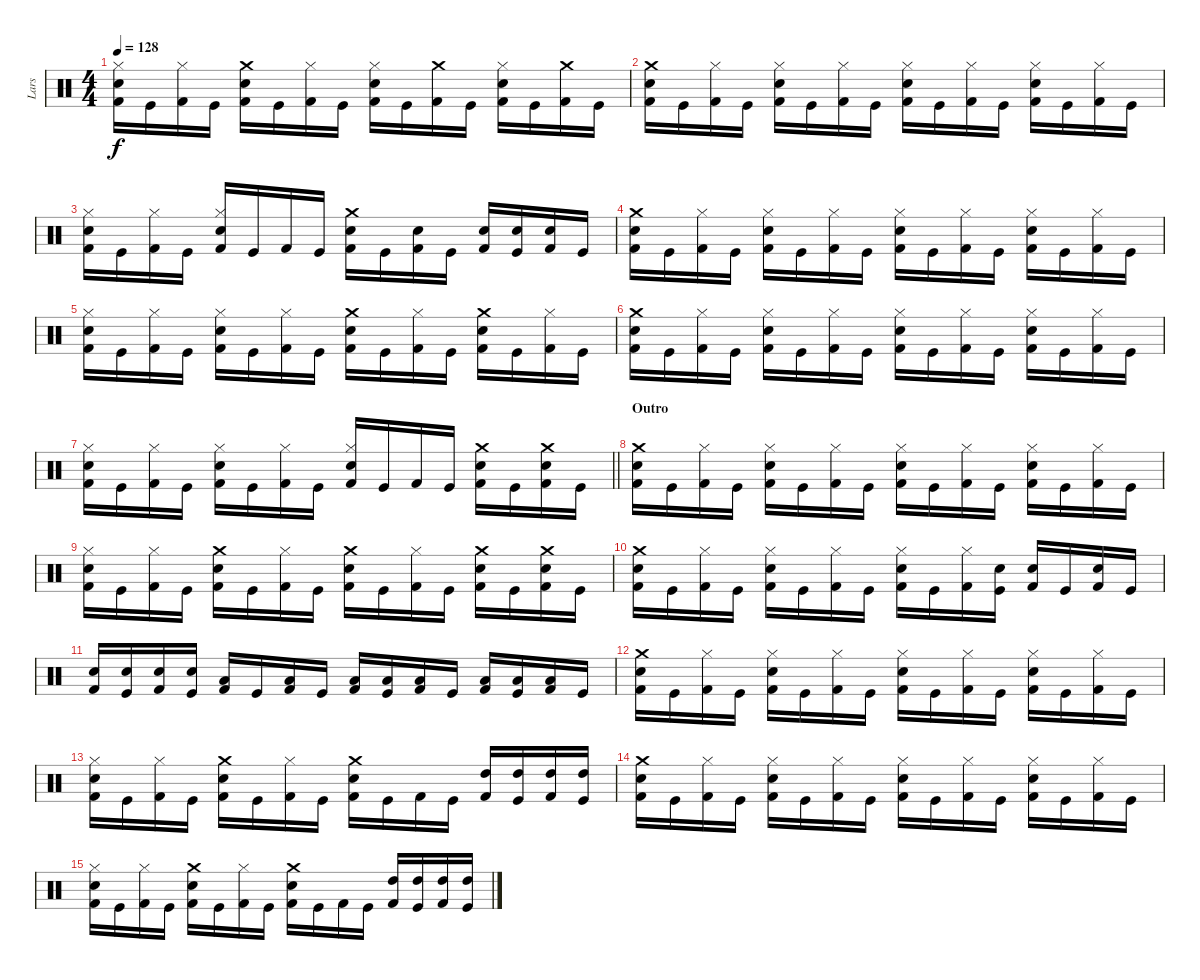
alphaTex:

\track ("Lars" "Lars") {instrument percussion}
\staff {score}
\articulation defaults
\ts (4 4)
\tempo 128
\clef neutral
\ks c
("Snare (hit) 2" "Hi-Hat (closed)" "Kick (hit) 2").16{dy f} "Kick (hit)".16 ("Hi-Hat (closed)" "Kick (hit) 2").16 "Kick (hit)".16 ("Crash medium (hit)" "Snare (hit) 2" "Kick (hit) 2").16 "Kick (hit)".16 ("Hi-Hat (closed)" "Kick (hit) 2").16 "Kick (hit)".16 ("Snare (hit) 2" "Hi-Hat (closed)" "Kick (hit) 2").16 "Kick (hit)".16 ("Crash medium (hit)" "Kick (hit) 2").16 "Kick (hit)".16 ("Snare (hit) 2" "Hi-Hat (closed)" "Kick (hit) 2").16 "Kick (hit)".16 ("Crash medium (hit)" "Kick (hit) 2").16 "Kick (hit)".16 |
("Snare (hit) 2" "Crash medium (hit)" "Kick (hit) 2").16 "Kick (hit)".16 ("Hi-Hat (closed)" "Kick (hit) 2").16 "Kick (hit)".16 ("Snare (hit) 2" "Hi-Hat (closed)" "Kick (hit) 2").16 "Kick (hit)".16 ("Hi-Hat (closed)" "Kick (hit) 2").16 "Kick (hit)".16 ("Snare (hit) 2" "Hi-Hat (closed)" "Kick (hit) 2").16 "Kick (hit)".16 ("Hi-Hat (closed)" "Kick (hit) 2").16 "Kick (hit)".16 ("Snare (hit) 2" "Hi-Hat (closed)" "Kick (hit) 2").16 "Kick (hit)".16 ("Hi-Hat (closed)" "Kick (hit) 2").16 "Kick (hit)".16 |
("Snare (hit) 2" "Hi-Hat (closed)" "Kick (hit) 2").16 "Kick (hit)".16 ("Hi-Hat (closed)" "Kick (hit) 2").16 "Kick (hit)".16 ("Snare (hit) 2" "Hi-Hat (closed)" "Kick (hit) 2").16 "Kick (hit)".16 "Kick (hit) 2".16 "Kick (hit)".16 ("Snare (hit) 2" "Crash medium (hit)" "Kick (hit) 2").16 "Kick (hit)".16 ("Snare (hit) 2" "Kick (hit) 2").16 "Kick (hit)".16 ("Snare (hit) 2" "Kick (hit) 2").16 ("Snare (hit) 2" "Kick (hit)").16 ("Snare (hit) 2" "Kick (hit) 2").16 "Kick (hit)".16 |
("Snare (hit) 2" "Crash medium (hit)" "Kick (hit) 2").16 "Kick (hit)".16 ("Hi-Hat (closed)" "Kick (hit) 2").16 "Kick (hit)".16 ("Snare (hit) 2" "Hi-Hat (closed)" "Kick (hit) 2").16 "Kick (hit)".16 ("Hi-Hat (closed)" "Kick (hit) 2").16 "Kick (hit)".16 ("Snare (hit) 2" "Hi-Hat (closed)" "Kick (hit) 2").16 "Kick (hit)".16 ("Hi-Hat (closed)" "Kick (hit) 2").16 "Kick (hit)".16 ("Snare (hit) 2" "Hi-Hat (closed)" "Kick (hit) 2").16 "Kick (hit)".16 ("Hi-Hat (closed)" "Kick (hit) 2").16 "Kick (hit)".16 |
("Snare (hit) 2" "Hi-Hat (closed)" "Kick (hit) 2").16 "Kick (hit)".16 ("Hi-Hat (closed)" "Kick (hit) 2").16 "Kick (hit)".16 ("Snare (hit) 2" "Hi-Hat (closed)" "Kick (hit) 2").16 "Kick (hit)".16 ("Hi-Hat (closed)" "Kick (hit) 2").16 "Kick (hit)".16 ("Crash medium (hit)" "Snare (hit) 2" "Kick (hit) 2").16 "Kick (hit)".16 ("Hi-Hat (closed)" "Kick (hit) 2").16 "Kick (hit)".16 ("Crash medium (hit)" "Snare (hit) 2" "Kick (hit) 2").16 "Kick (hit)".16 ("Hi-Hat (closed)" "Kick (hit) 2").16 "Kick (hit)".16 |
("Snare (hit) 2" "Crash medium (hit)" "Kick (hit) 2").16 "Kick (hit)".16 ("Hi-Hat (closed)" "Kick (hit) 2").16 "Kick (hit)".16 ("Snare (hit) 2" "Hi-Hat (closed)" "Kick (hit) 2").16 "Kick (hit)".16 ("Hi-Hat (closed)" "Kick (hit) 2").16 "Kick (hit)".16 ("Snare (hit) 2" "Hi-Hat (closed)" "Kick (hit) 2").16 "Kick (hit)".16 ("Hi-Hat (closed)" "Kick (hit) 2").16 "Kick (hit)".16 ("Snare (hit) 2" "Hi-Hat (closed)" "Kick (hit) 2").16 "Kick (hit)".16 ("Hi-Hat (closed)" "Kick (hit) 2").16 "Kick (hit)".16 |
\barLineRight lightlight
("Snare (hit) 2" "Hi-Hat (closed)" "Kick (hit) 2").16 "Kick (hit)".16 ("Hi-Hat (closed)" "Kick (hit) 2").16 "Kick (hit)".16 ("Hi-Hat (closed)" "Snare (hit) 2" "Kick (hit) 2").16 "Kick (hit)".16 ("Hi-Hat (closed)" "Kick (hit) 2").16 "Kick (hit)".16 ("Snare (hit) 2" "Hi-Hat (closed)" "Kick (hit) 2").16 "Kick (hit)".16 "Kick (hit) 2".16 "Kick (hit)".16 ("Crash medium (hit)" "Snare (hit) 2" "Kick (hit) 2").16 "Kick (hit)".16 ("Crash medium (hit)" "Snare (hit) 2" "Kick (hit) 2").16 "Kick (hit)".16 |
\section ("" "Outro")
("Snare (hit) 2" "Crash medium (hit)" "Kick (hit) 2").16 "Kick (hit)".16 ("Hi-Hat (closed)" "Kick (hit) 2").16 "Kick (hit)".16 ("Snare (hit) 2" "Hi-Hat (closed)" "Kick (hit) 2").16 "Kick (hit)".16 ("Hi-Hat (closed)" "Kick (hit) 2").16 "Kick (hit)".16 ("Snare (hit) 2" "Hi-Hat (closed)" "Kick (hit) 2").16 "Kick (hit)".16 ("Hi-Hat (closed)" "Kick (hit) 2").16 "Kick (hit)".16 ("Snare (hit) 2" "Hi-Hat (closed)" "Kick (hit) 2").16 "Kick (hit)".16 ("Hi-Hat (closed)" "Kick (hit) 2").16 "Kick (hit)".16 |
("Snare (hit) 2" "Hi-Hat (closed)" "Kick (hit) 2").16 "Kick (hit)".16 ("Hi-Hat (closed)" "Kick (hit) 2").16 "Kick (hit)".16 ("Crash medium (hit)" "Snare (hit) 2" "Kick (hit) 2").16 "Kick (hit)".16 ("Hi-Hat (closed)" "Kick (hit) 2").16 "Kick (hit)".16 ("Crash medium (hit)" "Snare (hit) 2" "Kick (hit) 2").16 "Kick (hit)".16 ("Hi-Hat (closed)" "Kick (hit) 2").16 "Kick (hit)".16 ("Crash medium (hit)" "Snare (hit) 2" "Kick (hit) 2").16 "Kick (hit)".16 ("Crash medium (hit)" "Snare (hit) 2" "Kick (hit) 2").16 "Kick (hit)".16 |
("Snare (hit) 2" "Crash medium (hit)" "Kick (hit) 2").16 "Kick (hit)".16 ("Hi-Hat (closed)" "Kick (hit) 2").16 "Kick (hit)".16 ("Snare (hit) 2" "Hi-Hat (closed)" "Kick (hit) 2").16 "Kick (hit)".16 ("Hi-Hat (closed)" "Kick (hit) 2").16 "Kick (hit)".16 ("Snare (hit) 2" "Hi-Hat (closed)" "Kick (hit) 2").16 "Kick (hit)".16 ("Hi-Hat (closed)" "Kick (hit) 2").16 ("Snare (hit) 2" "Kick (hit)").16 ("Snare (hit) 2" "Kick (hit) 2").16 "Kick (hit)".16 ("Snare (hit) 2" "Kick (hit) 2").16 "Kick (hit)".16 |
("Snare (hit) 2" "Kick (hit) 2").16 ("Snare (hit) 2" "Kick (hit)").16 ("Snare (hit) 2" "Kick (hit) 2").16 ("Snare (hit) 2" "Kick (hit)").16 ("Low Tom (hit)" "Kick (hit) 2").16 "Kick (hit)".16 ("Low Tom (hit)" "Kick (hit) 2").16 "Kick (hit)".16 ("Low Tom (hit)" "Kick (hit) 2").16 ("Low Tom (hit)" "Kick (hit)").16 ("Low Tom (hit)" "Kick (hit) 2").16 "Kick (hit)".16 ("Low Tom (hit)" "Kick (hit) 2").16 ("Low Tom (hit)" "Kick (hit)").16 ("Low Tom (hit)" "Kick (hit) 2").16 "Kick (hit)".16 |
("Crash medium (hit)" "Snare (hit) 2" "Kick (hit) 2").16 "Kick (hit)".16 ("Hi-Hat (closed)" "Kick (hit) 2").16 "Kick (hit)".16 ("Snare (hit) 2" "Hi-Hat (closed)" "Kick (hit) 2").16 "Kick (hit)".16 ("Hi-Hat (closed)" "Kick (hit) 2").16 "Kick (hit)".16 ("Snare (hit) 2" "Hi-Hat (closed)" "Kick (hit) 2").16 "Kick (hit)".16 ("Hi-Hat (closed)" "Kick (hit) 2").16 "Kick (hit)".16 ("Snare (hit) 2" "Hi-Hat (closed)" "Kick (hit) 2").16 "Kick (hit)".16 ("Hi-Hat (closed)" "Kick (hit) 2").16 "Kick (hit)".16 |
("Snare (hit) 2" "Hi-Hat (closed)" "Kick (hit) 2").16 "Kick (hit)".16 ("Hi-Hat (closed)" "Kick (hit) 2").16 "Kick (hit)".16 ("Crash medium (hit)" "Snare (hit) 2" "Kick (hit) 2").16 "Kick (hit)".16 ("Hi-Hat (closed)" "Kick (hit) 2").16 "Kick (hit)".16 ("Snare (hit) 2" "Crash medium (hit)" "Kick (hit) 2").16 "Kick (hit)".16 "Kick (hit) 2".16 "Kick (hit)".16 ("High Tom (hit)" "Kick (hit) 2").16 ("High Tom (hit)" "Kick (hit)").16 ("High Tom (hit)" "Kick (hit) 2").16 ("High Tom (hit)" "Kick (hit)").16 |
("Crash medium (hit)" "Snare (hit) 2" "Kick (hit) 2").16 "Kick (hit)".16 ("Hi-Hat (closed)" "Kick (hit) 2").16 "Kick (hit)".16 ("Snare (hit) 2" "Hi-Hat (closed)" "Kick (hit) 2").16 "Kick (hit)".16 ("Hi-Hat (closed)" "Kick (hit) 2").16 "Kick (hit)".16 ("Snare (hit) 2" "Hi-Hat (closed)" "Kick (hit) 2").16 "Kick (hit)".16 ("Hi-Hat (closed)" "Kick (hit) 2").16 "Kick (hit)".16 ("Snare (hit) 2" "Hi-Hat (closed)" "Kick (hit) 2").16 "Kick (hit)".16 ("Hi-Hat (closed)" "Kick (hit) 2").16 "Kick (hit)".16 |
("Snare (hit) 2" "Hi-Hat (closed)" "Kick (hit) 2").16 "Kick (hit)".16 ("Hi-Hat (closed)" "Kick (hit) 2").16 "Kick (hit)".16 ("Crash medium (hit)" "Snare (hit) 2" "Kick (hit) 2").16 "Kick (hit)".16 ("Hi-Hat (closed)" "Kick (hit) 2").16 "Kick (hit)".16 ("Snare (hit) 2" "Crash medium (hit)" "Kick (hit) 2").16 "Kick (hit)".16 "Kick (hit) 2".16 "Kick (hit)".16 ("High Tom (hit)" "Kick (hit) 2").16 ("High Tom (hit)" "Kick (hit)").16 ("High Tom (hit)" "Kick (hit) 2").16 ("High Tom (hit)" "Kick (hit)").16
